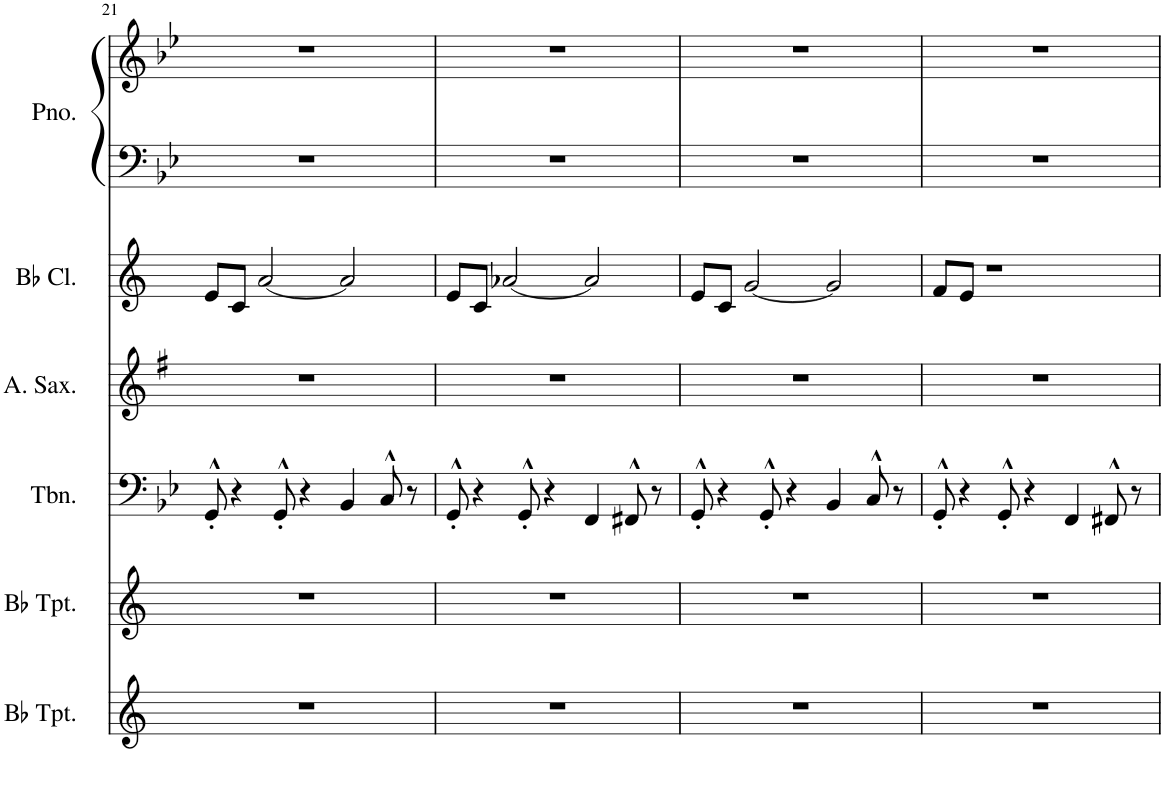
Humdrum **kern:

**kern	**kern	**kern	**kern	**kern	**kern	**kern
*part6	*part5	*part4	*part3	*part2	*part1	*part1
*staff7	*staff6	*staff5	*staff4	*staff3	*staff2	*staff1
*I"Bb Trumpet	*I"Bb Trumpet	*I"Trombone	*I"Alto Saxophone	*I"Bb Clarinet	*I"Piano	*
*I'Bb Tpt.	*I'Bb Tpt.	*I'Tbn.	*I'A. Sax.	*I'Bb Cl.	*I'Pno.	*
!!LO:PB:g=z
*clefG2	*clefG2	*clefF4	*clefG2	*clefG2	*clefF4	*clefG2
*Trd1c2	*Trd1c2	*	*Trd5c9	*Trd1c2	*	*
*k[]	*k[]	*k[b-e-]	*k[f#]	*k[]	*k[b-e-]	*k[b-e-]
*M5/4	*M5/4	*M5/4	*M5/4	*M5/4	*M5/4	*M5/4
=21	=21	=21	=21	=21	=21	=21
4%5r	4%5r	8GG'^^/	4%5r	8e/L	4%5r	4%5r
.	.	4r	.	8c/J	.	.
.	.	.	.	[2a/	.	.
.	.	8GG'^^/	.	.	.	.
.	.	4r	.	.	.	.
.	.	4BB-/	.	2a/]	.	.
.	.	8C^^/	.	.	.	.
.	.	8r	.	.	.	.
=22	=22	=22	=22	=22	=22	=22
4%5r	4%5r	8GG'^^/	4%5r	8e/L	4%5r	4%5r
.	.	4r	.	8c/J	.	.
.	.	.	.	[2a-X/	.	.
.	.	8GG'^^/	.	.	.	.
.	.	4r	.	.	.	.
.	.	4FF/	.	2a-/]	.	.
.	.	8FF#X^^/	.	.	.	.
.	.	8r	.	.	.	.
=23	=23	=23	=23	=23	=23	=23
4%5r	4%5r	8GG'^^/	4%5r	8e/L	4%5r	4%5r
.	.	4r	.	8c/J	.	.
.	.	.	.	[2g/	.	.
.	.	8GG'^^/	.	.	.	.
.	.	4r	.	.	.	.
.	.	4BB-/	.	2g/]	.	.
.	.	8C^^/	.	.	.	.
.	.	8r	.	.	.	.
=24	=24	=24	=24	=24	=24	=24
4%5r	4%5r	8GG'^^/	4%5r	8f/L	4%5r	4%5r
.	.	4r	.	8e/J	.	.
.	.	.	.	1r	.	.
.	.	8GG'^^/	.	.	.	.
.	.	4r	.	.	.	.
.	.	4FF/	.	.	.	.
.	.	8FF#X^^/	.	.	.	.
.	.	8r	.	.	.	.
=	=	=	=	=	=	=
*-	*-	*-	*-	*-	*-	*-
